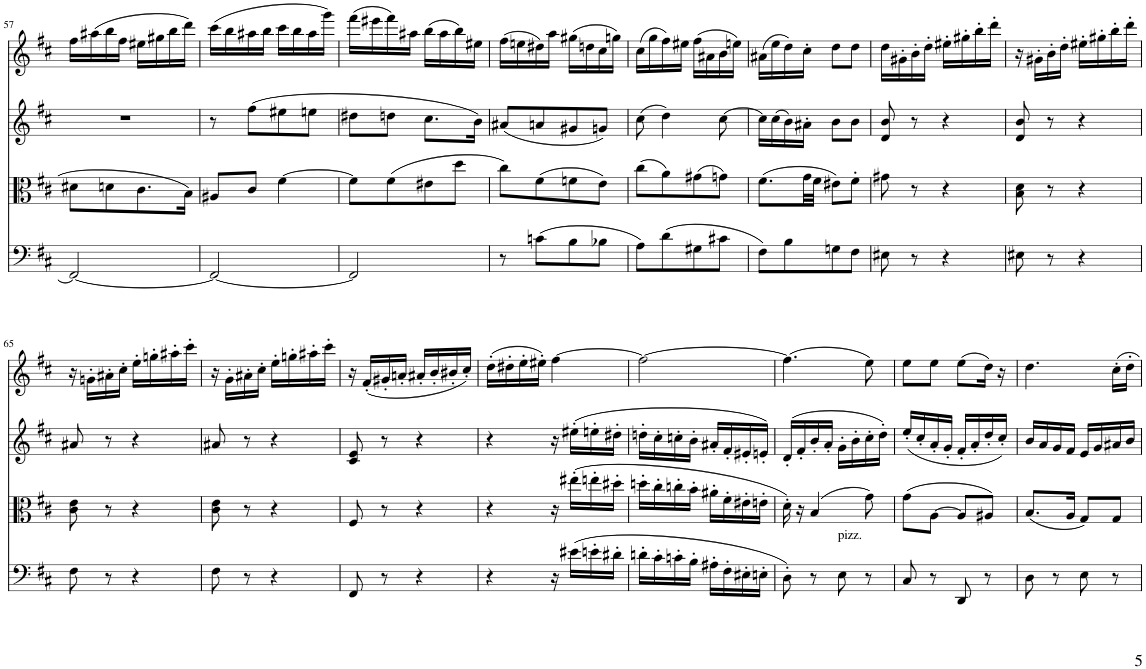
**kern	**kern	**kern	**kern
*part4	*part3	*part2	*part1
*staff4	*staff3	*staff2	*staff1
*I"Piano	*I"Piano	*I"Piano	*I"Piano
*I'Pno	*I'Pno	*I'Pno	*I'Pno
!!LO:PB:g=z
*clefF4	*clefC3	*clefG2	*clefG2
*k[f#c#]	*k[f#c#]	*k[f#c#]	*k[f#c#]
*M2/4	*M2/4	*M2/4	*M2/4
=57	=57	=57	=57
2FF#/_	8d#X\L	2r	16ff#\LL
.	.	.	(16aa#X\
.	8dn\	.	16bb\
.	.	.	16ff#\JJ
.	8.c#\	.	16ee#X\LL
.	.	.	16gg#X\
.	.	.	16bb\
.	16B\Jk	.	16ddd\JJ)
=58	=58	=58	=58
2FF#/_	8A#X/L	8r	(16ccc#\LL
.	.	.	16bb\
.	8c#/J	(8ff#\L	16aa#X\
.	.	.	16bb\JJ
.	[4f#\	8ee#X\	16ccc#\LL
.	.	.	16bb\
.	.	8een\J	16aa#\
.	.	.	16ggg\JJ)
=59	=59	=59	=59
2FF#/]	8f#\L]	8dd#X\L	(16fff#\LL
.	.	.	16eee#X\
.	(8f#\	8ddn\J	16fff#\)
.	.	.	16aa#X\JJ
.	8e#X\	8.cc#\L	(16bb\LL
.	.	.	16aa#\
.	8dd\J	.	16bb\)
.	.	16b\Jk)	16ee#X\JJ
=60	=60	=60	=60
8r	8cc#\L)	(8a#X/L	(16ff#\LL
.	.	.	16een\
(8cn\L	(8f#\	8an/	16dd#X\)
.	.	.	16aa\JJ
8B\	8fn\	8g#X/	(16gg#X\LL
.	.	.	16ddn\
8B-X\J	8e\J)	8gn/J)	16cc#\
.	.	.	16ggn\JJ)
=61	=61	=61	=61
8A\L)	(8cc#\L	(8cc#\	(16cc#\LL
.	.	.	16gg\
(8d\	8a\)	4dd\)	16ff#\)
.	.	.	16ee#X\JJ
8G#X\	(8g#X\	.	(16ff#\LL
.	.	.	16a#X\
8c#X\J	8gn\J)	[8cc#\	16b\
.	.	.	16een\JJ)
=62	=62	=62	=62
8F#\L)	(8.f#\L	16cc#\LL]	(16a#X\LL
.	.	(16cc#\	16ee\
8B\	.	16b\)	16dd\)
.	32g\LL	16a#X'\JJ	16cc#'\JJ
.	32f#\JJJ	.	.
8Gn\	8e#X\L)	8b\L	8dd\L
8F#\J	8f#'\J	8b\J	8dd\J
=63	=63	=63	=63
8E#X\	8g#X\	8d/ 8b/	16dd\LL
.	.	.	16g#X'\
8r	8r	8r	16b'\
.	.	.	16dd'\JJ
4r	4r	4r	16ee#X'\LL
.	.	.	16gg#X'\
.	.	.	16bb'\
.	.	.	16ddd'\JJ
=64	=64	=64	=64
8E#X\	8B\ 8d\	8d/ 8b/	16r
.	.	.	16g#X'\LL
8r	8r	8r	16b'\
.	.	.	16dd'\JJ
4r	4r	4r	16ee#X'\LL
.	.	.	16gg#X'\
.	.	.	16bb'\
.	.	.	16ddd'\JJ
!!LO:LB:g=z
=65	=65	=65	=65
8F#\	8c#\ 8e\	8a#X/	16r
.	.	.	16gn'\LL
8r	8r	8r	16a#X'\
.	.	.	16cc#'\JJ
4r	4r	4r	16ee'\LL
.	.	.	16ggn'\
.	.	.	16aa#X'\
.	.	.	16ccc#'\JJ
=66	=66	=66	=66
8F#\	8c#\ 8e\	8a#X/	16r
.	.	.	16g'\LL
8r	8r	8r	16a#X'\
.	.	.	16cc#'\JJ
4r	4r	4r	16ee'\LL
.	.	.	16ggn'\
.	.	.	16aa#X'\
.	.	.	16ccc#'\JJ
=67	=67	=67	=67
8FF#/	8F#/	8c#/ 8e/	16r
.	.	.	(16f#'/LL
8r	8r	8r	16g#X'/
.	.	.	16an'/JJ
4r	4r	4r	16a#X'/LL
.	.	.	16b'/
.	.	.	16b#X'/
.	.	.	16cc#'/JJ)
=68	=68	=68	=68
4r	4r	4r	(16dd'\LL
.	.	.	16dd#X'\
.	.	.	16ee'\
.	.	.	16ee#X'\JJ)
16r	16r	16r	[4ff#\
(16e#X\LL	(16ee#X'\LL	(16ee#X'\LL	.
16en'\	16een'\	16een'\	.
16d#X'\JJ	16dd#X'\JJ	16dd#X'\JJ	.
=69	=69	=69	=69
16dn'\LL	16ddn'\LL	16ddn'\LL	2ff#\_
16c#'\	16cc#'\	16cc#'\	.
16cn'\	16ccn'\	16ccn'\	.
16B'\JJ	16b'\JJ	16b'\JJ	.
16A#X'\LL	16a#X'\LL	16a#X'/LL	.
16F#'\	16f#'\	16f#'/	.
16E#X'\	16e#X'\	16e#X'/	.
16En'\JJ	16en'\JJ	16en'/JJ)	.
=70	=70	=70	=70
8D'\)	16d'\)	(16d'/LL	(4.ff#\]
.	16r	16f#'/	.
8r	(4B/	16b'/	.
.	.	16a'/JJ	.
!LO:TX:a:t=pizz.	!	!	!
8E\	.	16g'\LL	.
.	.	16b'\	.
8r	8g\)	16cc#'\	8ee\)
.	.	16dd'\JJ)	.
=71	=71	=71	=71
8C#/	(8g\L	(16ee'/LL	8ee\L
.	.	16cc#'/	.
8r	[8A\J	16a'/	8ee\J
.	.	16g'/JJ	.
8DD/	8A/L]	16f#'/LL	(8ee\L
.	.	16a'/	.
8r	8A#X/J)	16dd'/	16dd\Jk)
.	.	16cc#'/JJ)	16r
=72	=72	=72	=72
8D\	(8.B/L	16b/LL	4.dd\
.	.	16a/	.
8r	.	16g/	.
.	16A/Jk	16f#/JJ	.
8E\	8G/L)	16e/LL	.
.	.	16g/	.
8r	8G/J	16a#X/	16cc#'\LL
.	.	16b/JJ	16dd'\JJ
=	=	=	=
*-	*-	*-	*-
